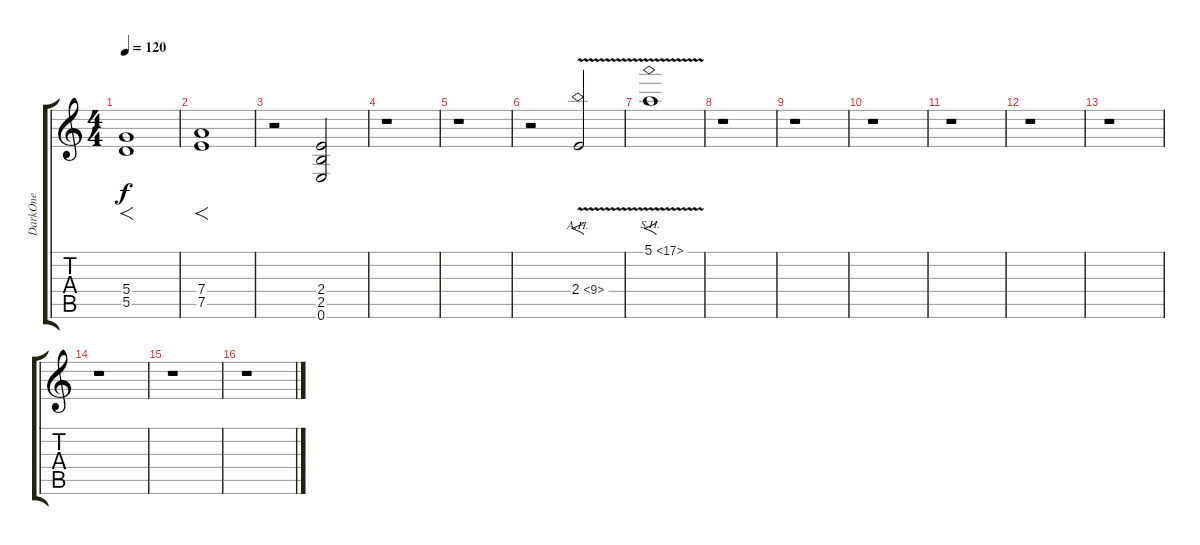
\track ("DarkOne" "DarkOne") {instrument distortionguitar}
\staff {score tabs}
\tuning (E4 B3 G3 D3 A2 E2) {hide}
\ts (4 4)
\tempo 120
\clef g2
\ks c
(5.4 5.5).1{f dy f} |
(7.4 7.5).1{f} |
r.2 (2.4 2.5 0.6).2 |
r.1 |
r.1 |
r.2 2.4{ah 7 v}.2{f} |
5.1{sh 12 v}.1{f} |
r.1 |
r.1 |
r.1 |
r.1 |
r.1 |
r.1 |
r.1 |
r.1 |
r.1
